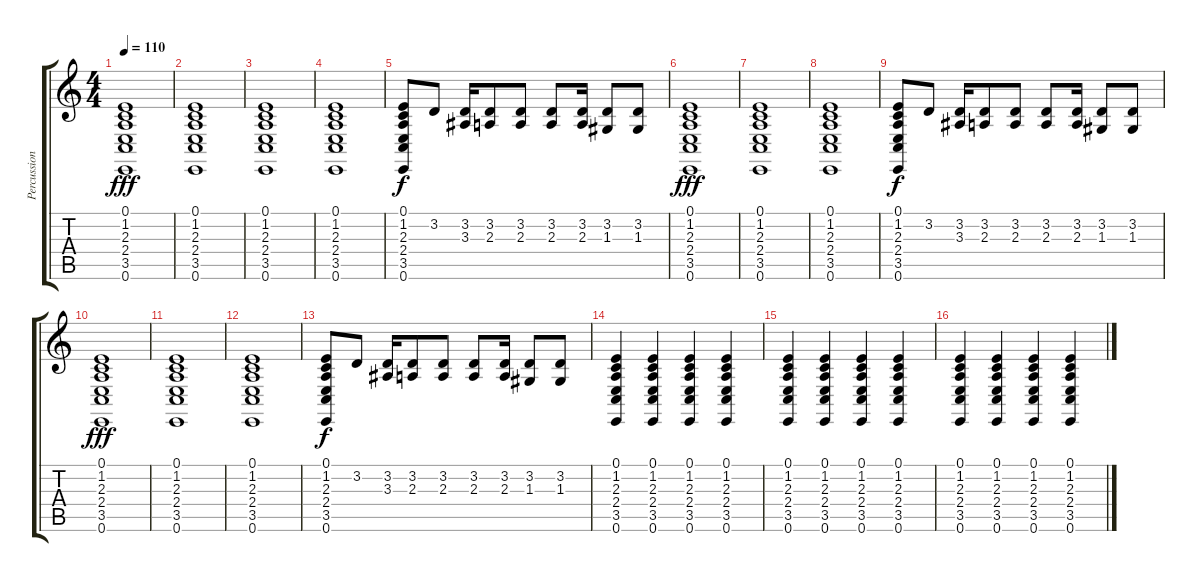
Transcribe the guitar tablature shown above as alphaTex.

\track ("Percussion" "Percussion") {instrument taikodrum}
\staff {score tabs}
\tuning (E4 B3 G3 D3 A2 E2) {hide}
\ts (4 4)
\tempo 110
\clef g2
\ks c
(0.1 1.2 2.3 2.4 3.5 0.6).1{dy fff} |
(0.1 1.2 2.3 2.4 3.5 0.6).1{instrument taikodrum} |
(0.1 1.2 2.3 2.4 3.5 0.6).1 |
(0.1 1.2 2.3 2.4 3.5 0.6).1 |
(0.1 1.2 2.3 2.4 3.5 0.6).8{dy f} 3.2.8{instrument synthdrum} (3.2 3.3).16 (3.2 2.3).8 (3.2 2.3).8 (3.2 2.3).8 (3.2 2.3).16 (3.2 1.3).8 (3.2 1.3).8 |
(0.1 1.2 2.3 2.4 3.5 0.6).1{dy fff instrument taikodrum} |
(0.1 1.2 2.3 2.4 3.5 0.6).1 |
(0.1 1.2 2.3 2.4 3.5 0.6).1 |
(0.1 1.2 2.3 2.4 3.5 0.6).8{dy f} 3.2.8{instrument synthdrum} (3.2 3.3).16 (3.2 2.3).8 (3.2 2.3).8 (3.2 2.3).8 (3.2 2.3).16 (3.2 1.3).8 (3.2 1.3).8 |
(0.1 1.2 2.3 2.4 3.5 0.6).1{dy fff instrument taikodrum} |
(0.1 1.2 2.3 2.4 3.5 0.6).1 |
(0.1 1.2 2.3 2.4 3.5 0.6).1 |
(0.1 1.2 2.3 2.4 3.5 0.6).8{dy f} 3.2.8{instrument synthdrum} (3.2 3.3).16 (3.2 2.3).8 (3.2 2.3).8 (3.2 2.3).8 (3.2 2.3).16 (3.2 1.3).8 (3.2 1.3).8 |
(0.1 1.2 2.3 2.4 3.5 0.6).4 (0.1 1.2 2.3 2.4 3.5 0.6).4 (0.1 1.2 2.3 2.4 3.5 0.6).4 (0.1 1.2 2.3 2.4 3.5 0.6).4 |
(0.1 1.2 2.3 2.4 3.5 0.6).4 (0.1 1.2 2.3 2.4 3.5 0.6).4 (0.1 1.2 2.3 2.4 3.5 0.6).4 (0.1 1.2 2.3 2.4 3.5 0.6).4 |
(0.1 1.2 2.3 2.4 3.5 0.6).4 (0.1 1.2 2.3 2.4 3.5 0.6).4 (0.1 1.2 2.3 2.4 3.5 0.6).4 (0.1 1.2 2.3 2.4 3.5 0.6).4
